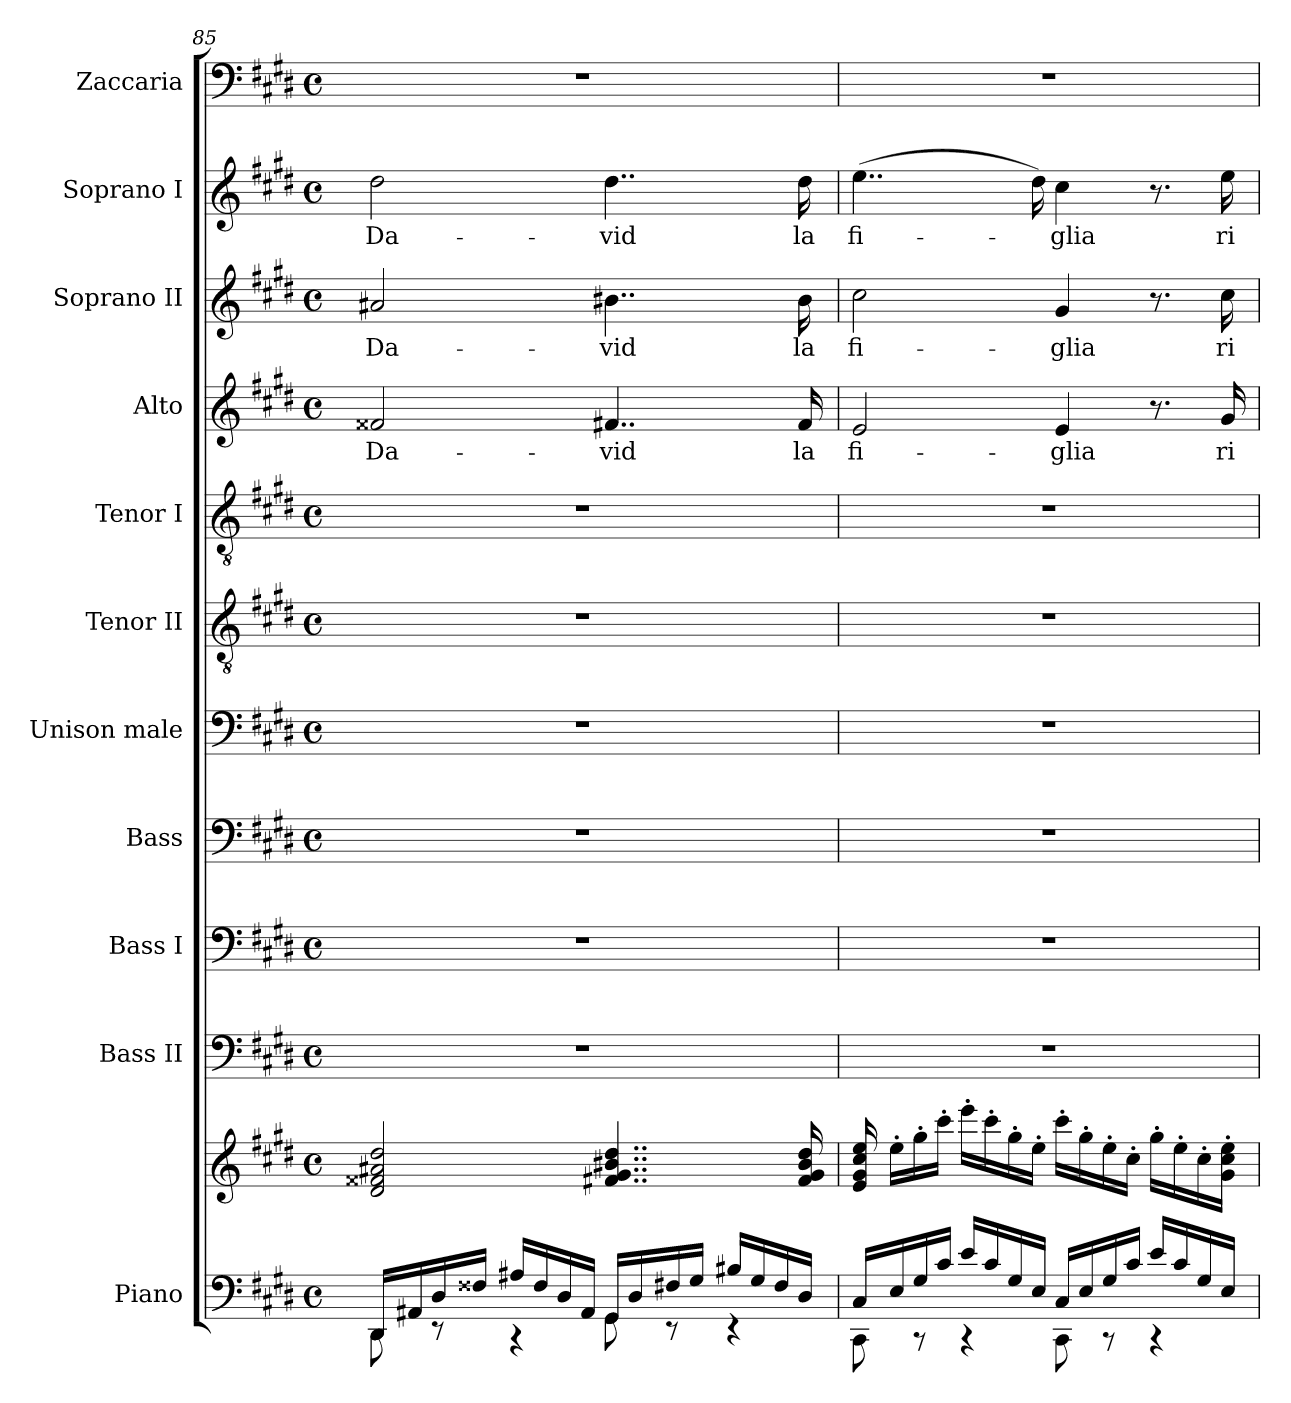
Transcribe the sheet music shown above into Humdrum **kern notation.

**kern	**kern	**kern	**kern	**kern	**kern	**kern	**kern	**kern	**text	**kern	**text	**kern	**text	**kern
*part11	*part11	*part10	*part9	*part8	*part7	*part6	*part5	*part4	*part4	*part3	*part3	*part2	*part2	*part1
*staff12	*staff11	*staff10	*staff9	*staff8	*staff7	*staff6	*staff5	*staff4	*staff4	*staff3	*staff3	*staff2	*staff2	*staff1
*I"Piano	*	*I"Bass II	*I"Bass I	*I"Bass	*I"Unison male	*I"Tenor II	*I"Tenor I	*I"Alto	*	*I"Soprano II	*	*I"Soprano I	*	*I"Zaccaria
*I'Pno.	*	*I'B.II	*I'B.I	*I'B.	*I'Uni.m	*I'T.II	*I'T.I	*I'A.	*	*I'S.II	*	*I'S.I	*	*I'Zac.
*clefF4	*clefG2	*clefF4	*clefF4	*clefF4	*clefF4	*clefGv2	*clefGv2	*clefG2	*	*clefG2	*	*clefG2	*	*clefF4
*k[f#c#g#d#]	*k[f#c#g#d#]	*k[f#c#g#d#]	*k[f#c#g#d#]	*k[f#c#g#d#]	*k[f#c#g#d#]	*k[f#c#g#d#]	*k[f#c#g#d#]	*k[f#c#g#d#]	*	*k[f#c#g#d#]	*	*k[f#c#g#d#]	*	*k[f#c#g#d#]
*M4/4	*M4/4	*M4/4	*M4/4	*M4/4	*M4/4	*M4/4	*M4/4	*M4/4	*	*M4/4	*	*M4/4	*	*M4/4
*met(c)	*met(c)	*met(c)	*met(c)	*met(c)	*met(c)	*met(c)	*met(c)	*met(c)	*	*met(c)	*	*met(c)	*	*met(c)
=85	=85	=85	=85	=85	=85	=85	=85	=85	=85	=85	=85	=85	=85	=85
*^	*	*	*	*	*	*	*	*	*	*	*	*	*	*
!	!	!	!	!	!	!	!	!	!	!LO:LY:b	!	!LO:LY:b	!	!LO:LY:b	!
16DD#/LL	8DD#\	2d#/ 2f##X/ 2a#X/ 2dd#/	1r	1r	1r	1r	1r	1r	2f##X/	-Da-	2a#X/	-Da-	2dd#\	-Da-	1r
16AA#X/	.	.	.	.	.	.	.	.	.	.	.	.	.	.	.
16D#/	8r	.	.	.	.	.	.	.	.	.	.	.	.	.	.
16F##X/JJ	.	.	.	.	.	.	.	.	.	.	.	.	.	.	.
16A#X/LL	4r	.	.	.	.	.	.	.	.	.	.	.	.	.	.
16F##/	.	.	.	.	.	.	.	.	.	.	.	.	.	.	.
16D#/	.	.	.	.	.	.	.	.	.	.	.	.	.	.	.
16AA#/JJ	.	.	.	.	.	.	.	.	.	.	.	.	.	.	.
!	!	!	!	!	!	!	!	!	!	!LO:LY:b	!	!LO:LY:b	!	!LO:LY:b	!
16GG#/LL	8GG#\	4..f#X/ 4..g#/ 4..b#X/ 4..dd#/	.	.	.	.	.	.	4..f#X/	-vid	4..b#X\	-vid	4..dd#\	-vid	.
16D#/	.	.	.	.	.	.	.	.	.	.	.	.	.	.	.
16F#X/	8r	.	.	.	.	.	.	.	.	.	.	.	.	.	.
16G#/JJ	.	.	.	.	.	.	.	.	.	.	.	.	.	.	.
16B#X/LL	4r	.	.	.	.	.	.	.	.	.	.	.	.	.	.
16G#/	.	.	.	.	.	.	.	.	.	.	.	.	.	.	.
16F#/	.	.	.	.	.	.	.	.	.	.	.	.	.	.	.
!	!	!	!	!	!	!	!	!	!	!LO:LY:b	!	!LO:LY:b	!	!LO:LY:b	!
16D#/JJ	.	16f#/ 16g#/ 16b#/ 16dd#/	.	.	.	.	.	.	16f#/	la	16b#\	la	16dd#\	la	.
!!LO:LB:g=z
=86	=86	=86	=86	=86	=86	=86	=86	=86	=86	=86	=86	=86	=86	=86	=86
!	!	!	!	!	!	!	!	!	!	!LO:LY:b	!	!LO:LY:b	!	!LO:LY:b	!
16C#/LL	8CC#\	16e/ 16g#/ 16cc#/ 16ee/	1r	1r	1r	1r	1r	1r	2e/	fi-	2cc#\	fi-	(>4..ee\	fi-	1r
16E/	.	16ee'\LL	.	.	.	.	.	.	.	.	.	.	.	.	.
16G#/	8r	16gg#'\	.	.	.	.	.	.	.	.	.	.	.	.	.
16c#/JJ	.	16ccc#'\JJ	.	.	.	.	.	.	.	.	.	.	.	.	.
16e/LL	4r	16eee'\LL	.	.	.	.	.	.	.	.	.	.	.	.	.
16c#/	.	16ccc#'\	.	.	.	.	.	.	.	.	.	.	.	.	.
16G#/	.	16gg#'\	.	.	.	.	.	.	.	.	.	.	.	.	.
16E/JJ	.	16ee'\JJ	.	.	.	.	.	.	.	.	.	.	16dd#\)	.	.
!	!	!	!	!	!	!	!	!	!	!LO:LY:b	!	!LO:LY:b	!	!LO:LY:b	!
16C#/LL	8CC#\	16ccc#'\LL	.	.	.	.	.	.	4e/	-glia	4g#/	-glia	4cc#\	-glia	.
16E/	.	16gg#'\	.	.	.	.	.	.	.	.	.	.	.	.	.
16G#/	8r	16ee'\	.	.	.	.	.	.	.	.	.	.	.	.	.
16c#/JJ	.	16cc#'\JJ	.	.	.	.	.	.	.	.	.	.	.	.	.
16e/LL	4r	16gg#'\LL	.	.	.	.	.	.	8.r	.	8.r	.	8.r	.	.
16c#/	.	16ee'\	.	.	.	.	.	.	.	.	.	.	.	.	.
16G#/	.	16cc#'\	.	.	.	.	.	.	.	.	.	.	.	.	.
!	!	!	!	!	!	!	!	!	!	!LO:LY:b	!	!LO:LY:b	!	!LO:LY:b	!
16E/JJ	.	16g#\' 16cc#\' 16ee\'JJ	.	.	.	.	.	.	16g#/	ri-	16cc#\	ri-	16ee\	ri-	.
*v	*v	*	*	*	*	*	*	*	*	*	*	*	*	*	*
=	=	=	=	=	=	=	=	=	=	=	=	=	=	=
*-	*-	*-	*-	*-	*-	*-	*-	*-	*-	*-	*-	*-	*-	*-
